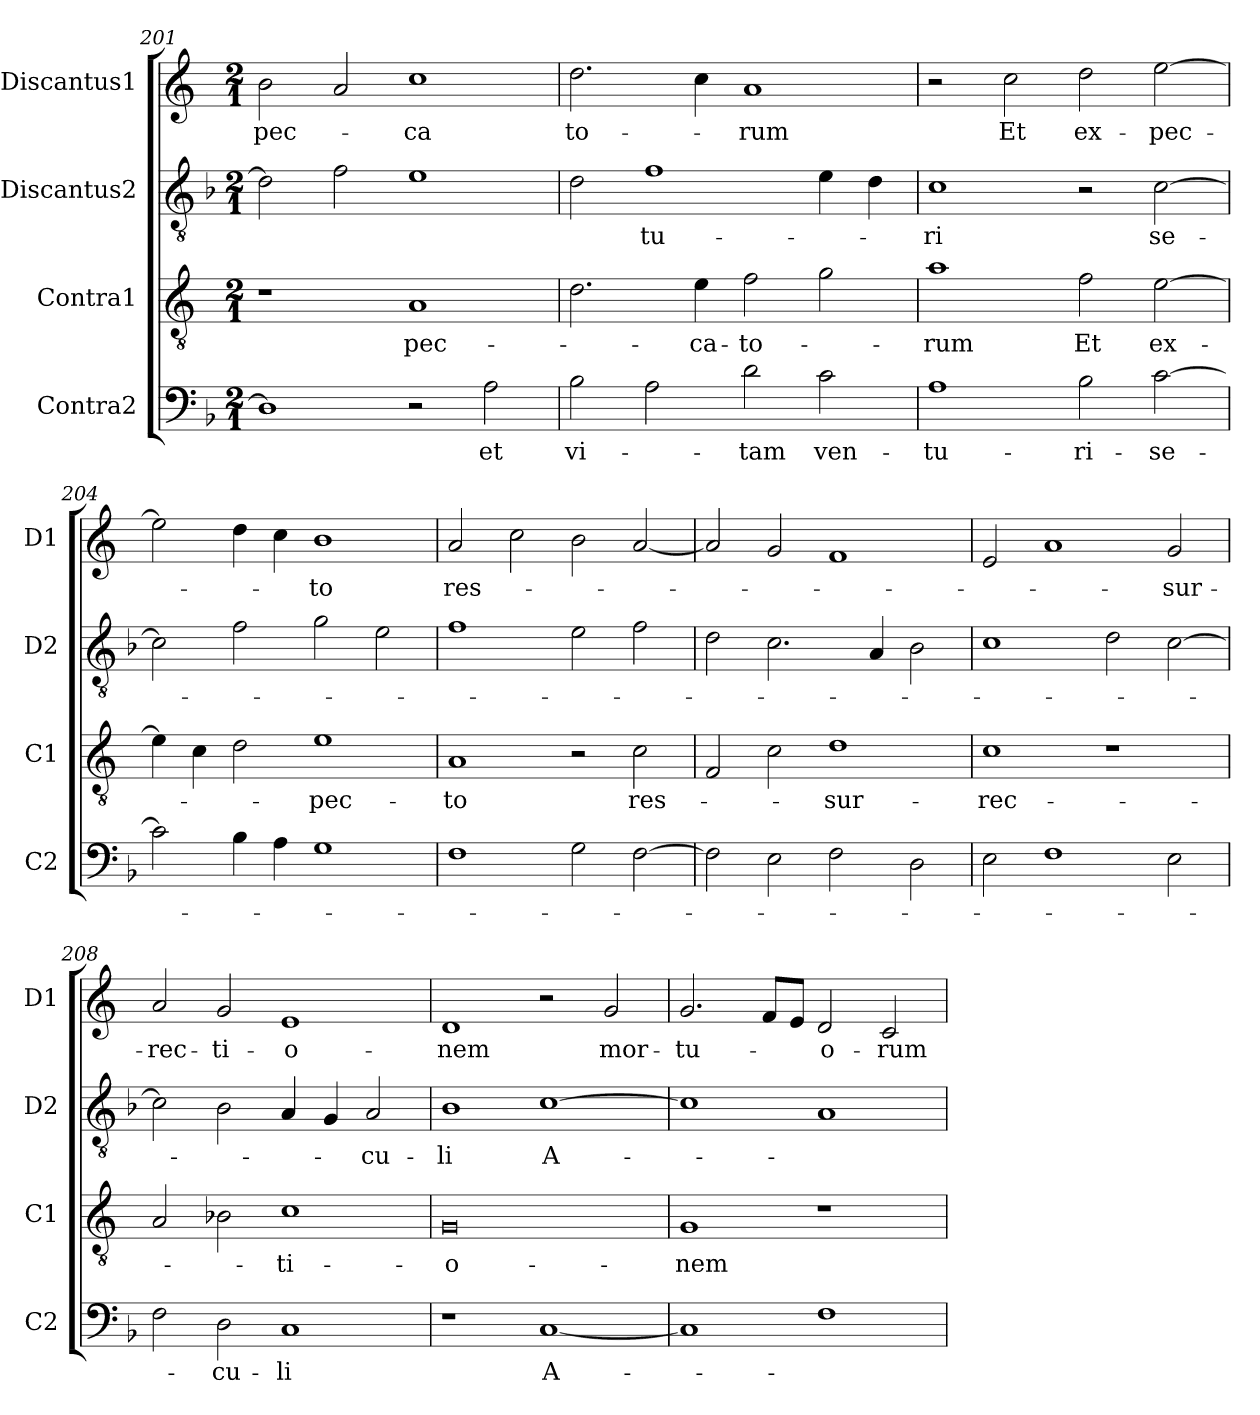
**kern	**text	**kern	**text	**kern	**text	**kern	**text
*part4	*part4	*part3	*part3	*part2	*part2	*part1	*part1
*staff4	*staff4	*staff3	*staff3	*staff2	*staff2	*staff1	*staff1
*I"Contra2	*	*I"Contra1	*	*I"Discantus2	*	*I"Discantus1	*
*I'C2	*	*I'C1	*	*I'D2	*	*I'D1	*
*clefF4	*	*clefGv2	*	*clefGv2	*	*clefG2	*
*k[b-]	*	*k[]	*	*k[b-]	*	*k[]	*
*M2/1	*	*M2/1	*	*M2/1	*	*M2/1	*
=201	=201	=201	=201	=201	=201	=201	=201
1D]	.	1r	.	2d\]	.	2b\	pec-
.	.	.	.	2f\	.	2a/	.
2r	.	1A	pec-	1e	.	1cc	-ca
2A\	et	.	.	.	.	.	.
=202	=202	=202	=202	=202	=202	=202	=202
2B-\	vi-	2.d\	.	2d\	.	2.dd\	to-
2A\	.	.	.	1f	-tu-	.	.
.	.	4e\	-ca-	.	.	4cc\	.
2d\	-tam	2f\	-to-	.	.	1a	-rum
2c\	ven-	2g\	.	4e\	.	.	.
.	.	.	.	4d\	.	.	.
=203	=203	=203	=203	=203	=203	=203	=203
1A	-tu-	1a	-rum	1c	-ri	2r	.
.	.	.	.	.	.	2cc\	Et
2B-\	-ri-	2f\	Et	2r	.	2dd\	ex-
[2c\	-se-	[2e\	ex-	[2c\	se-	[2ee\	-pec-
=204	=204	=204	=204	=204	=204	=204	=204
2c\]	.	4e\]	.	2c\]	.	2ee\]	.
.	.	4c\	.	.	.	.	.
4B-\	.	2d\	.	2f\	.	4dd\	.
4A\	.	.	.	.	.	4cc\	.
1G	.	1e	-pec-	2g\	.	1b	-to
.	.	.	.	2e\	.	.	.
=205	=205	=205	=205	=205	=205	=205	=205
1F	.	1A	-to	1f	.	2a/	res-
.	.	.	.	.	.	2cc\	.
2G\	.	2r	.	2e\	.	2b\	.
[2F\	.	2c\	res-	2f\	.	[2a/	.
=206	=206	=206	=206	=206	=206	=206	=206
2F\]	.	2F/	.	2d\	.	2a/]	.
2E\	.	2c\	.	2.c\	.	2g/	.
2F\	.	1d	-sur-	.	.	1f	.
.	.	.	.	4A/	.	.	.
2D\	.	.	.	2B-\	.	.	.
=207	=207	=207	=207	=207	=207	=207	=207
2E\	.	1c	-rec-	1c	.	2e/	.
1F	.	.	.	.	.	1a	.
.	.	1r	.	2d\	.	.	.
2E\	.	.	.	[2c\	.	2g/	-sur-
=208	=208	=208	=208	=208	=208	=208	=208
2F\	.	2A/	.	2c\]	.	2a/	-rec-
2D\	-cu-	2B-X\	.	2B-\	.	2g/	-ti-
1C	-li	1c	-ti-	4A/	.	1e	-o-
.	.	.	.	4G/	.	.	.
.	.	.	.	2A/	-cu-	.	.
=209	=209	=209	=209	=209	=209	=209	=209
1r	.	0G	-o-	1B-	-li	1d	-nem
[1C	A-	.	.	[1c	A-	2r	.
.	.	.	.	.	.	2g/	mor-
=210	=210	=210	=210	=210	=210	=210	=210
1C]	.	1G	-nem	1c]	.	2.g/	-tu-
.	.	.	.	.	.	8f/L	.
.	.	.	.	.	.	8e/J	.
1F	.	1r	.	1A	.	2d/	-o-
.	.	.	.	.	.	2c/	-rum
=	=	=	=	=	=	=	=
*-	*-	*-	*-	*-	*-	*-	*-
